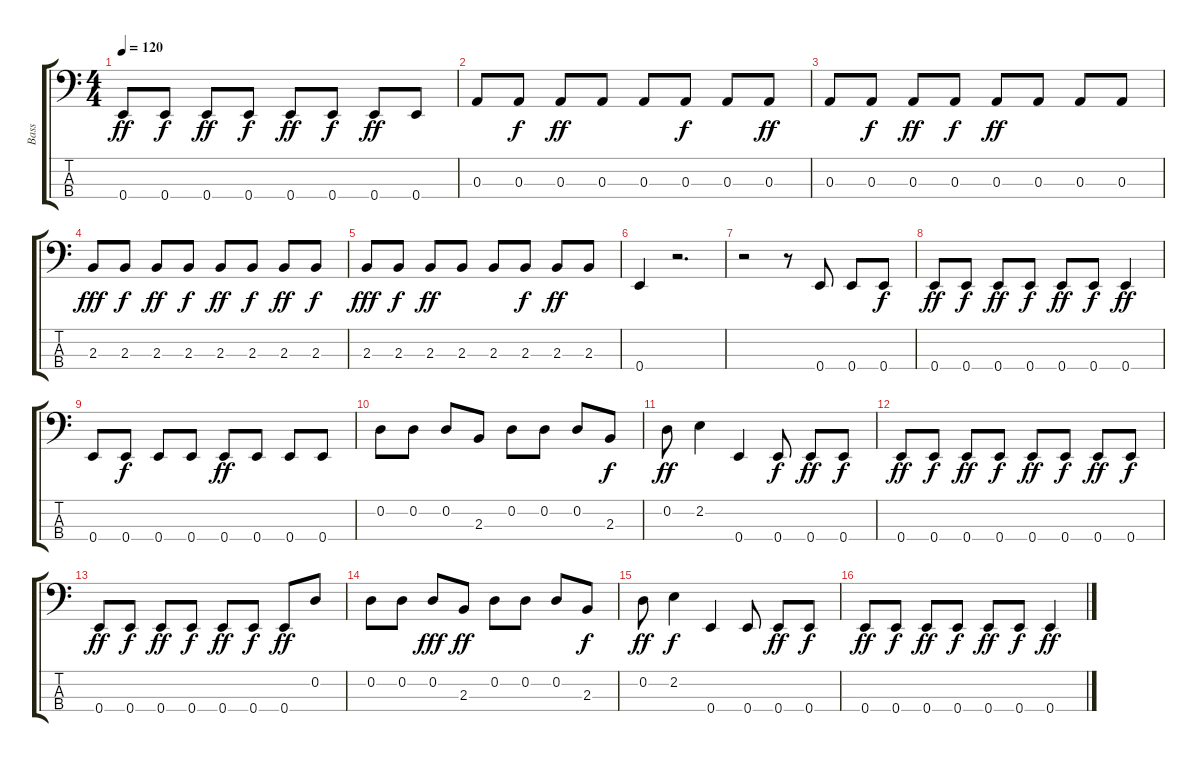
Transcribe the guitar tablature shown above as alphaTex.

\track ("Bass" "Bass") {instrument electricbasspick}
\staff {score tabs}
\tuning (G2 D2 A1 E1) {hide}
\ts (4 4)
\tempo 120
\clef f4
\ks c
0.4.8{dy ff} 0.4.8{dy f} 0.4.8{dy ff} 0.4.8{dy f} 0.4.8{dy ff} 0.4.8{dy f} 0.4.8{dy ff} 0.4.8 |
0.3.8 0.3.8{dy f} 0.3.8{dy ff} 0.3.8 0.3.8 0.3.8{dy f} 0.3.8 0.3.8{dy ff} |
0.3.8 0.3.8{dy f} 0.3.8{dy ff} 0.3.8{dy f} 0.3.8{dy ff} 0.3.8 0.3.8 0.3.8 |
2.3.8{dy fff} 2.3.8{dy f} 2.3.8{dy ff} 2.3.8{dy f} 2.3.8{dy ff} 2.3.8{dy f} 2.3.8{dy ff} 2.3.8{dy f} |
2.3.8{dy fff} 2.3.8{dy f} 2.3.8{dy ff} 2.3.8 2.3.8 2.3.8{dy f} 2.3.8{dy ff} 2.3.8 |
0.4.4 r.2{d} |
r.2 r.8 0.4.8 0.4.8 0.4.8{dy f} |
0.4.8{dy ff} 0.4.8{dy f} 0.4.8{dy ff} 0.4.8{dy f} 0.4.8{dy ff} 0.4.8{dy f} 0.4.4{dy ff} |
0.4.8 0.4.8{dy f} 0.4.8 0.4.8 0.4.8{dy ff} 0.4.8 0.4.8 0.4.8 |
0.2.8 0.2.8 0.2.8 2.3.8 0.2.8 0.2.8 0.2.8 2.3.8{dy f} |
0.2.8{dy ff} 2.2.4 0.4.4 0.4.8{dy f} 0.4.8{dy ff} 0.4.8{dy f} |
0.4.8{dy ff} 0.4.8{dy f} 0.4.8{dy ff} 0.4.8{dy f} 0.4.8{dy ff} 0.4.8{dy f} 0.4.8{dy ff} 0.4.8{dy f} |
0.4.8{dy ff} 0.4.8{dy f} 0.4.8{dy ff} 0.4.8{dy f} 0.4.8{dy ff} 0.4.8{dy f} 0.4.8{dy ff} 0.2.8 |
0.2.8 0.2.8 0.2.8{dy fff} 2.3.8{dy ff} 0.2.8 0.2.8 0.2.8 2.3.8{dy f} |
0.2.8{dy ff} 2.2.4{dy f} 0.4.4 0.4.8 0.4.8{dy ff} 0.4.8{dy f} |
0.4.8{dy ff} 0.4.8{dy f} 0.4.8{dy ff} 0.4.8{dy f} 0.4.8{dy ff} 0.4.8{dy f} 0.4.4{dy ff}
